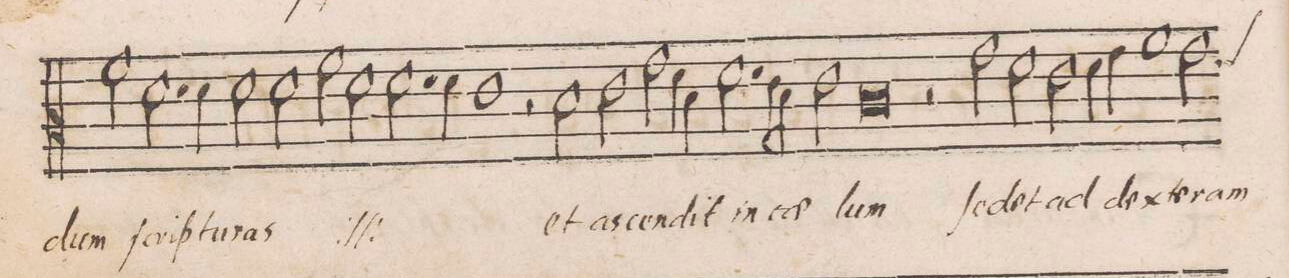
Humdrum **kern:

**kern	**text
*I"CANTVS	*
*clefC3	*
*k[]	*
*met(C|)	*
*M2/1	*
2a\	-dum
2.f\	ſcrip-
4f\	-tu-
=105-	=105-
2f\	-ras
*	*ij
2f\	ſe-
2a\	-cun-
2f\	-dum
=106-	=106-
2.f\	ſcrip-
4f\	-tu-
1e	-ras
*	*Xij
=107-	=107-
2r	.
2d\	et
2e\	as-
2g\	-cen-
=108-	=108-
4f\	-dit
4d\	.
2.f\	in
8e\L	cae-
8d\J	.
2e\	.
=109-	=109-
0c	-lum
=110-	=110-
2r	.
2g\	ſe-
2f\	-det
2e\	ad
=111-	=111-
4f\	dex-
4g\	.
1a	-te-
*custos:f	*
2g\	-ram
=112-	=112-
*-	*-
